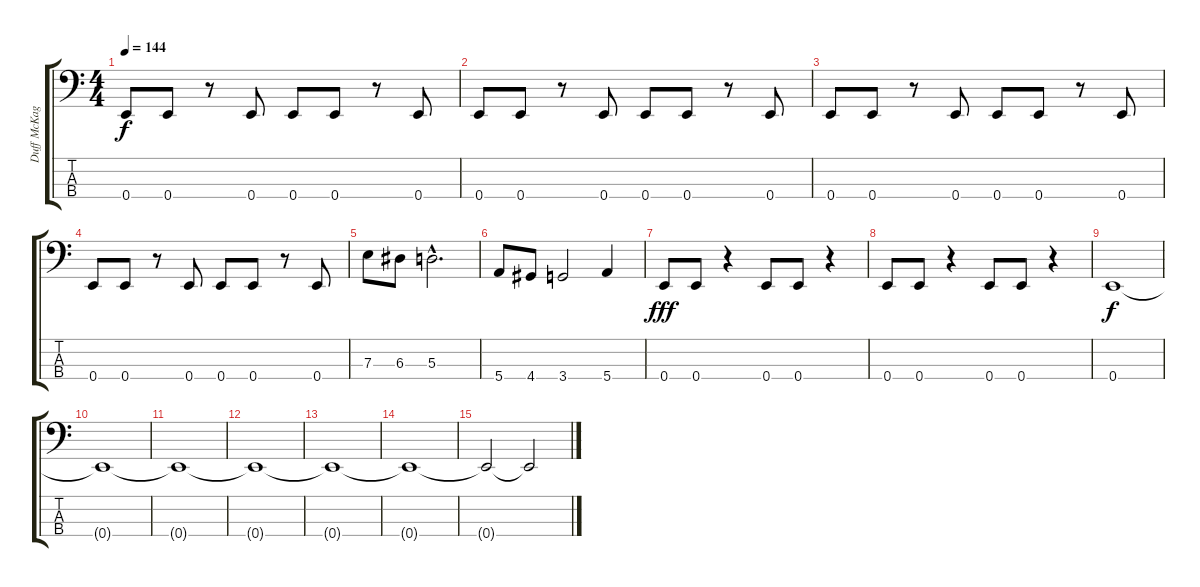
\track ("Duff McKagan" "Duff McKag") {instrument electricbassfinger}
\staff {score tabs}
\tuning (G2 D2 A1 E1) {hide}
\ts (4 4)
\tempo 144
\clef f4
\ks c
0.4.8{dy f} 0.4.8 r.8 0.4.8 0.4.8 0.4.8 r.8 0.4.8 |
0.4.8 0.4.8 r.8 0.4.8 0.4.8 0.4.8 r.8 0.4.8 |
0.4.8 0.4.8 r.8 0.4.8 0.4.8 0.4.8 r.8 0.4.8 |
0.4.8 0.4.8 r.8 0.4.8 0.4.8 0.4.8 r.8 0.4.8 |
7.3.8 6.3.8 5.3{hac}.2{d} |
5.4.8 4.4.8 3.4.2 5.4.4 |
0.4.8{dy fff} 0.4.8 r.4 0.4.8 0.4.8 r.4 |
0.4.8 0.4.8 r.4 0.4.8 0.4.8 r.4 |
0.4.1{dy f} |
0.4{t}.1 |
0.4{t}.1 |
0.4{t}.1 |
0.4{t}.1{volume 10} |
0.4{t}.1{volume 9} |
0.4{t}.2{volume 8} 0.4{t}.2{volume 7}
